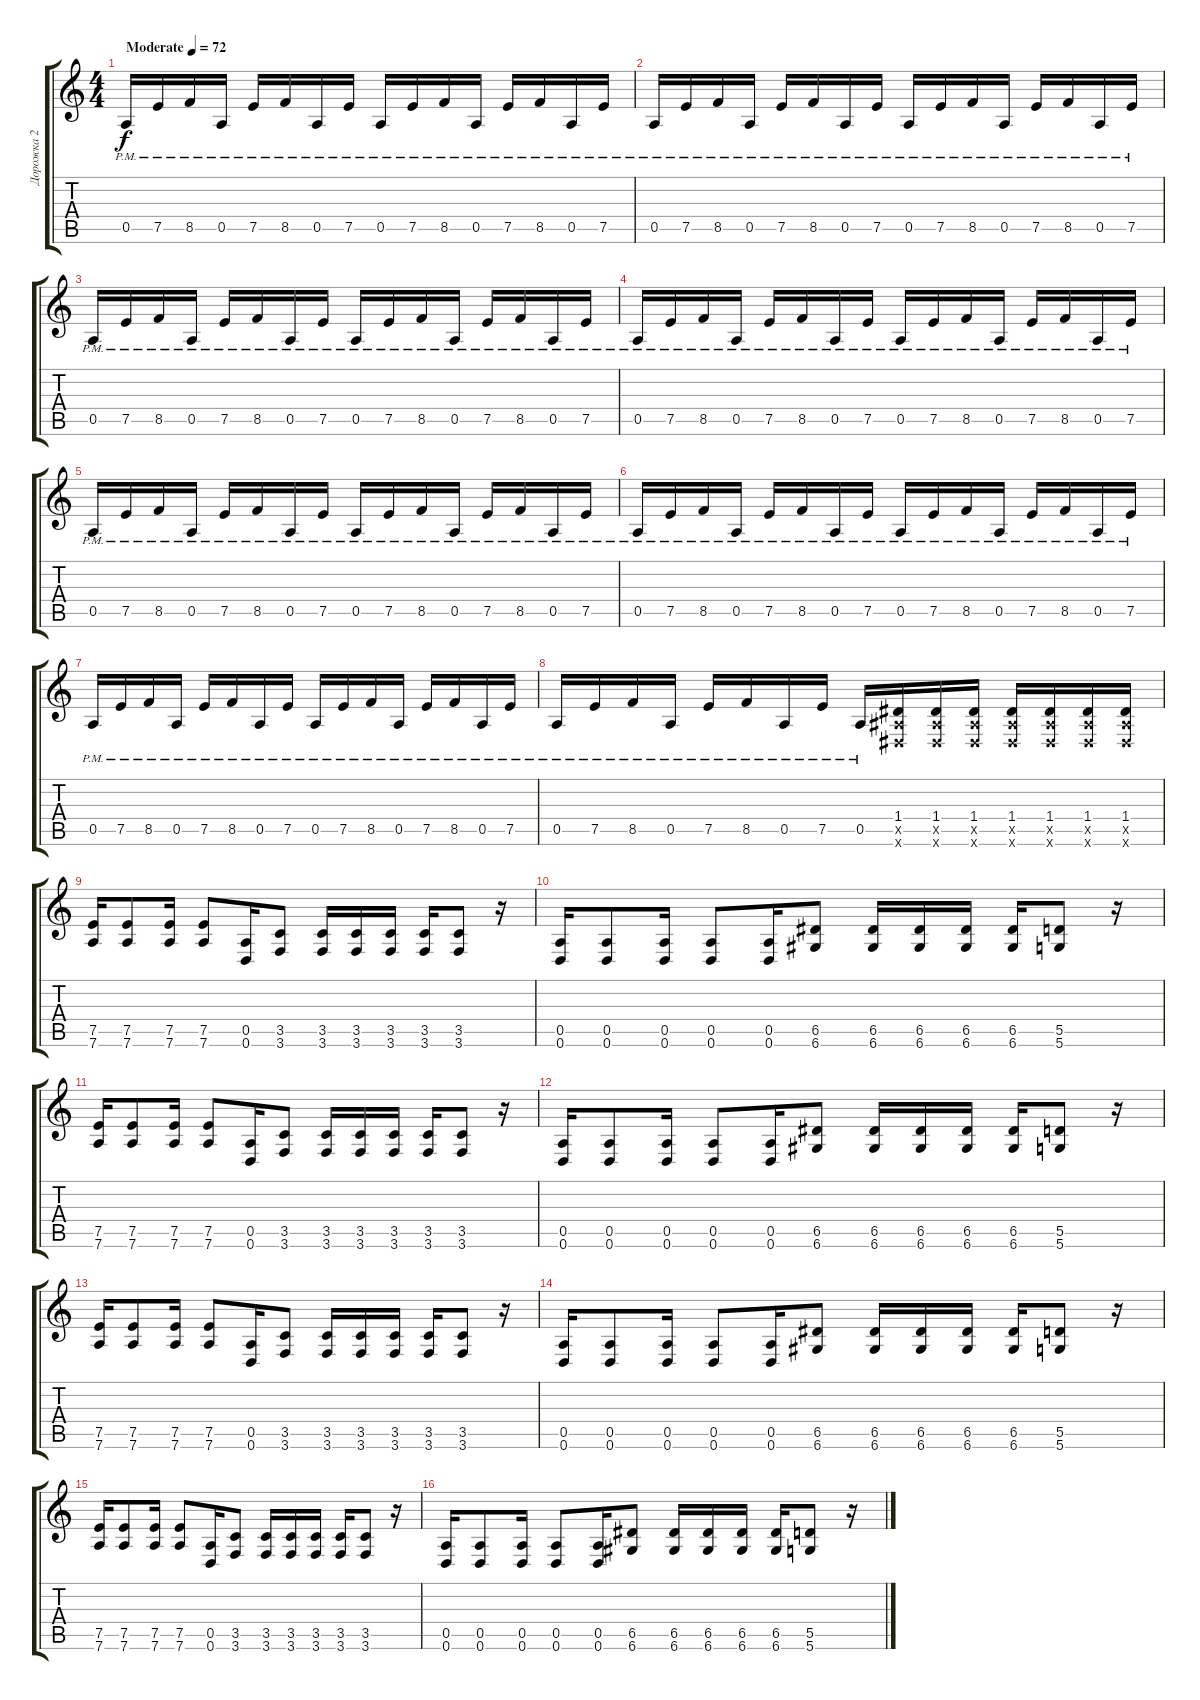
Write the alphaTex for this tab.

\track ("Дорожка 2" "Дорожка 2") {instrument electricguitarmuted}
\staff {score tabs}
\tuning (E4 B3 G3 D3 A2 D2) {hide}
\ts (4 4)
\tempo (72 "Moderate")
\clef g2
\ks c
0.5{pm}.16{dy f instrument electricguitarmuted} 7.5{pm}.16 8.5{pm}.16 0.5{pm}.16 7.5{pm}.16 8.5{pm}.16 0.5{pm}.16 7.5{pm}.16 0.5{pm}.16 7.5{pm}.16 8.5{pm}.16 0.5{pm}.16 7.5{pm}.16 8.5{pm}.16 0.5{pm}.16 7.5{pm}.16 |
0.5{pm}.16 7.5{pm}.16 8.5{pm}.16 0.5{pm}.16 7.5{pm}.16 8.5{pm}.16 0.5{pm}.16 7.5{pm}.16 0.5{pm}.16 7.5{pm}.16 8.5{pm}.16 0.5{pm}.16 7.5{pm}.16 8.5{pm}.16 0.5{pm}.16 7.5{pm}.16 |
0.5{pm}.16 7.5{pm}.16 8.5{pm}.16 0.5{pm}.16 7.5{pm}.16 8.5{pm}.16 0.5{pm}.16 7.5{pm}.16 0.5{pm}.16 7.5{pm}.16 8.5{pm}.16 0.5{pm}.16 7.5{pm}.16 8.5{pm}.16 0.5{pm}.16 7.5{pm}.16 |
0.5{pm}.16 7.5{pm}.16 8.5{pm}.16 0.5{pm}.16 7.5{pm}.16 8.5{pm}.16 0.5{pm}.16 7.5{pm}.16 0.5{pm}.16 7.5{pm}.16 8.5{pm}.16 0.5{pm}.16 7.5{pm}.16 8.5{pm}.16 0.5{pm}.16 7.5{pm}.16 |
0.5{pm}.16 7.5{pm}.16 8.5{pm}.16 0.5{pm}.16 7.5{pm}.16 8.5{pm}.16 0.5{pm}.16 7.5{pm}.16 0.5{pm}.16 7.5{pm}.16 8.5{pm}.16 0.5{pm}.16 7.5{pm}.16 8.5{pm}.16 0.5{pm}.16 7.5{pm}.16 |
0.5{pm}.16 7.5{pm}.16 8.5{pm}.16 0.5{pm}.16 7.5{pm}.16 8.5{pm}.16 0.5{pm}.16 7.5{pm}.16 0.5{pm}.16 7.5{pm}.16 8.5{pm}.16 0.5{pm}.16 7.5{pm}.16 8.5{pm}.16 0.5{pm}.16 7.5{pm}.16 |
0.5{pm}.16 7.5{pm}.16 8.5{pm}.16 0.5{pm}.16 7.5{pm}.16 8.5{pm}.16 0.5{pm}.16 7.5{pm}.16 0.5{pm}.16 7.5{pm}.16 8.5{pm}.16 0.5{pm}.16 7.5{pm}.16 8.5{pm}.16 0.5{pm}.16 7.5{pm}.16 |
0.5{pm}.16 7.5{pm}.16 8.5{pm}.16 0.5{pm}.16 7.5{pm}.16 8.5{pm}.16 0.5{pm}.16 7.5{pm}.16 0.5{pm}.16 (1.4 1.5{x} 1.6{x}).16{volume 16 instrument distortionguitar} (1.4 1.5{x} 1.6{x}).16 (1.4 1.5{x} 1.6{x}).16 (1.4 1.5{x} 1.6{x}).16 (1.4 1.5{x} 1.6{x}).16 (1.4 1.5{x} 1.6{x}).16 (1.4 1.5{x} 1.6{x}).16 |
(7.5 7.6).16 (7.5 7.6).8 (7.5 7.6).16 (7.5 7.6).8 (0.5 0.6).16 (3.5 3.6).8 (3.5 3.6).16 (3.5 3.6).16 (3.5 3.6).16 (3.5 3.6).16 (3.5 3.6).8 r.16 |
(0.5 0.6).16 (0.5 0.6).8 (0.5 0.6).16 (0.5 0.6).8 (0.5 0.6).16 (6.5 6.6).8 (6.5 6.6).16 (6.5 6.6).16 (6.5 6.6).16 (6.5 6.6).16 (5.5 5.6).8 r.16 |
(7.5 7.6).16 (7.5 7.6).8 (7.5 7.6).16 (7.5 7.6).8 (0.5 0.6).16 (3.5 3.6).8 (3.5 3.6).16 (3.5 3.6).16 (3.5 3.6).16 (3.5 3.6).16 (3.5 3.6).8 r.16 |
(0.5 0.6).16 (0.5 0.6).8 (0.5 0.6).16 (0.5 0.6).8 (0.5 0.6).16 (6.5 6.6).8 (6.5 6.6).16 (6.5 6.6).16 (6.5 6.6).16 (6.5 6.6).16 (5.5 5.6).8 r.16 |
(7.5 7.6).16 (7.5 7.6).8 (7.5 7.6).16 (7.5 7.6).8 (0.5 0.6).16 (3.5 3.6).8 (3.5 3.6).16 (3.5 3.6).16 (3.5 3.6).16 (3.5 3.6).16 (3.5 3.6).8 r.16 |
(0.5 0.6).16 (0.5 0.6).8 (0.5 0.6).16 (0.5 0.6).8 (0.5 0.6).16 (6.5 6.6).8 (6.5 6.6).16 (6.5 6.6).16 (6.5 6.6).16 (6.5 6.6).16 (5.5 5.6).8 r.16 |
(7.5 7.6).16 (7.5 7.6).8 (7.5 7.6).16 (7.5 7.6).8 (0.5 0.6).16 (3.5 3.6).8 (3.5 3.6).16 (3.5 3.6).16 (3.5 3.6).16 (3.5 3.6).16 (3.5 3.6).8 r.16 |
(0.5 0.6).16 (0.5 0.6).8 (0.5 0.6).16 (0.5 0.6).8 (0.5 0.6).16 (6.5 6.6).8 (6.5 6.6).16 (6.5 6.6).16 (6.5 6.6).16 (6.5 6.6).16 (5.5 5.6).8 r.16
